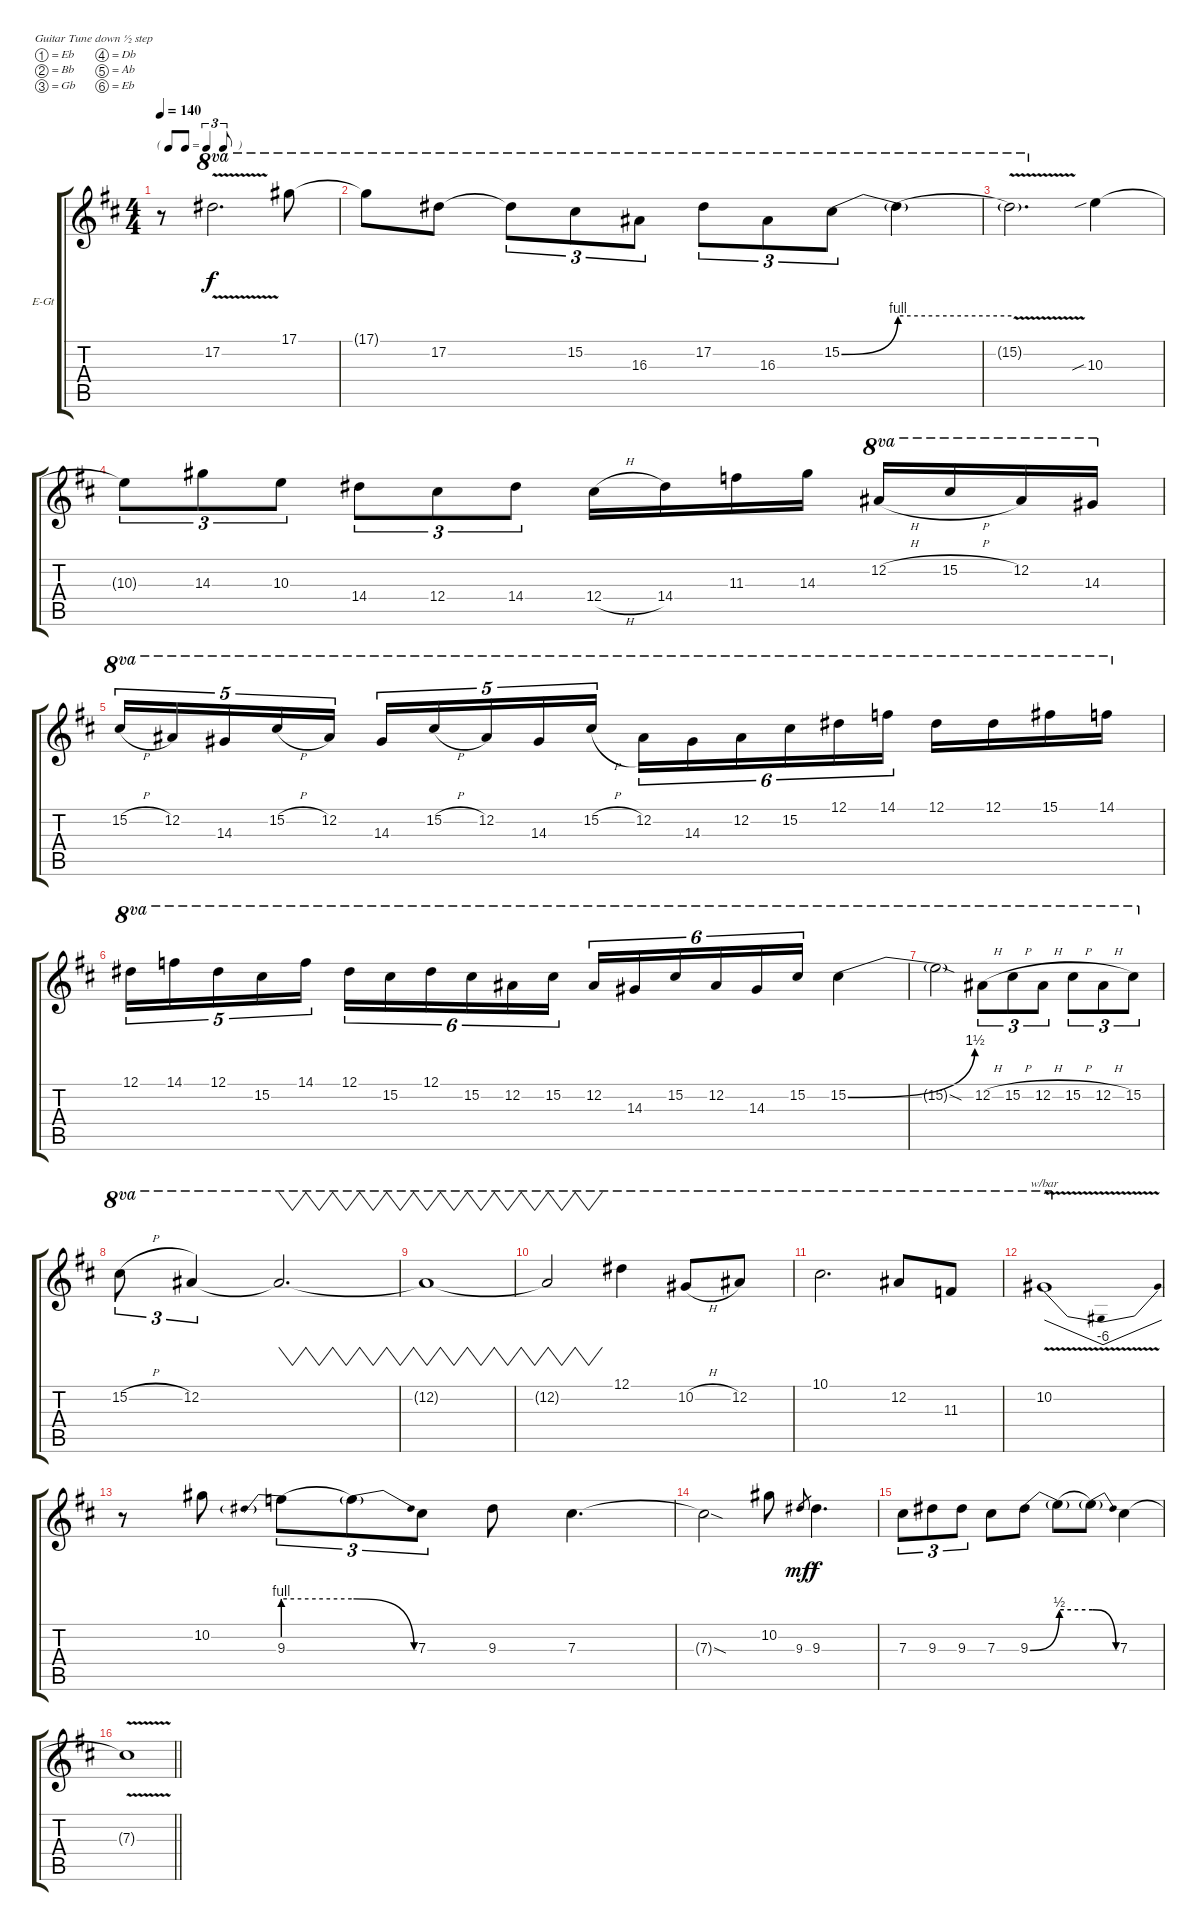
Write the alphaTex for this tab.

\bracketExtendMode groupsimilarinstruments
\firstSystemTrackNameOrientation horizontal
\otherSystemsTrackNameOrientation horizontal
\track ("Overdrive" "E-Gt") {instrument overdrivenguitar}
\staff {score tabs}
\tuning (Eb4 Bb3 Gb3 Db3 Ab2 Eb2)
\ts (4 4)
\tf triplet8th
\section ("" " ")
\tempo 140
\clef g2
\ks d
r.8{dy f} 17.2{v}.2{d ot 8va} 17.1.8{ot 8va} |
17.1{t}.8{ot 8va} 17.2.8{ot 8va} 17.2{t}.8{tu (3 2) ot 8va} 15.2.8{tu (3 2) ot 8va} 16.3.8{tu (3 2) ot 8va} 17.2.8{tu (3 2) ot 8va} 16.3.8{tu (3 2) ot 8va} 15.2{be (bend 0 0 60 4)}.8{tu (3 2) ot 8va} 15.2{be (hold 0 4 60 4) t}.4{ot 8va} |
15.2{v t}.2{d ot 8va} 10.3{sib}.4 |
10.3{t}.8{tu (3 2)} 14.3.8{tu (3 2)} 10.3.8{tu (3 2)} 14.4.8{tu (3 2)} 12.4.8{tu (3 2)} 14.4.8{tu (3 2)} 12.4{h}.16 14.4.16 11.3.16 14.3.16 12.2{h}.16{ot 8va} 15.2{h}.16{ot 8va} 12.2.16{ot 8va} 14.3.16{ot 8va} |
15.2{h}.16{tu (5 4) ot 8va} 12.2.16{tu (5 4) ot 8va} 14.3.16{tu (5 4) ot 8va} 15.2{h}.16{tu (5 4) ot 8va} 12.2.16{tu (5 4) ot 8va} 14.3.16{tu (5 4) ot 8va} 15.2{h}.16{tu (5 4) ot 8va} 12.2.16{tu (5 4) ot 8va} 14.3.16{tu (5 4) ot 8va} 15.2{h}.16{tu (5 4) ot 8va} 12.2.16{tu (6 4) ot 8va} 14.3.16{tu (6 4) ot 8va} 12.2.16{tu (6 4) ot 8va} 15.2.16{tu (6 4) ot 8va} 12.1.16{tu (6 4) ot 8va} 14.1.16{tu (6 4) ot 8va} 12.1.16{ot 8va} 12.1.16{ot 8va} 15.1.16{ot 8va} 14.1.16{ot 8va} |
12.1.16{tu (5 4) ot 8va} 14.1.16{tu (5 4) ot 8va} 12.1.16{tu (5 4) ot 8va} 15.2.16{tu (5 4) ot 8va} 14.1.16{tu (5 4) ot 8va} 12.1.16{tu (6 4) ot 8va} 15.2.16{tu (6 4) ot 8va} 12.1.16{tu (6 4) ot 8va} 15.2.16{tu (6 4) ot 8va} 12.2.16{tu (6 4) ot 8va} 15.2.16{tu (6 4) ot 8va} 12.2.16{tu (6 4) ot 8va} 14.3.16{tu (6 4) ot 8va} 15.2.16{tu (6 4) ot 8va} 12.2.16{tu (6 4) ot 8va} 14.3.16{tu (6 4) ot 8va} 15.2.16{tu (6 4) ot 8va} 15.2{be (bend 0 0 60 6)}.4{ot 8va} |
15.2{sod t}.2{ot 8va} 12.2{h}.8{tu (3 2) ot 8va} 15.2{h}.8{tu (3 2) ot 8va} 12.2{h}.8{tu (3 2) ot 8va} 15.2{h}.8{tu (3 2) ot 8va} 12.2{h}.8{tu (3 2) ot 8va} 15.2.8{tu (3 2) ot 8va} |
15.2{h}.8{tu (3 2) ot 8va} 12.2.4{tu (3 2) ot 8va} 12.2{t}.2{vw d ot 8va} |
12.2{t}.1{vw ot 8va} |
12.2{t}.2{vw ot 8va} 12.1.4{ot 8va} 10.2{h}.8{ot 8va} 12.2.8{ot 8va} |
10.1.2{d ot 8va} 12.2.8{ot 8va} 11.3.8{ot 8va} |
10.2{v}.1{tbe (dip default 0 0 30 -24 60 0) ot 8va} |
r.8 10.2.8 9.3{be (prebend 0 4 60 4)}.8{tu (3 2)} 9.3{be (release 0 4 60 0) t}.8{tu (3 2)} 7.3.8{tu (3 2)} 9.3.8 7.3.4{d} |
7.3{sod t}.2 10.2.8 9.3.8{gr dy mf} 9.3.4{d dy f} |
7.3.8{tu (3 2)} 9.3.8{tu (3 2)} 9.3.8{tu (3 2)} 7.3.8 9.3{be (bend 0 0 60 2)}.8 9.3{be (hold 0 2 60 2) t}.8 9.3{be (release 0 2 60 0) t}.8 7.3.4 |
\barLineRight lightlight
7.3{v t}.1
